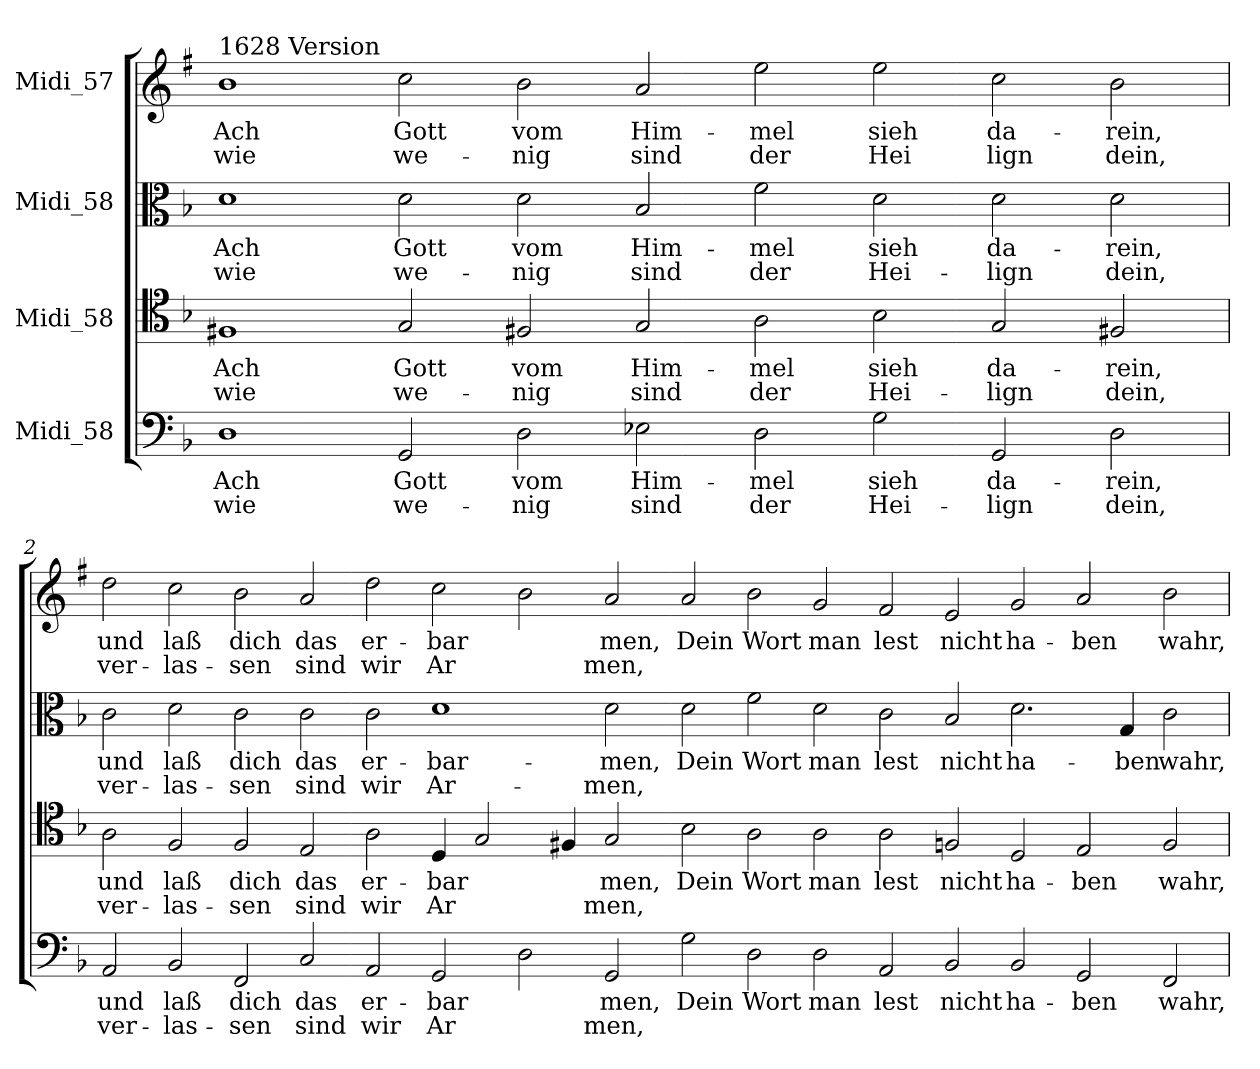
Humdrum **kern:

**kern	**text	**text	**kern	**text	**text	**kern	**text	**text	**kern	**text	**text
*part4	*part4	*part4	*part3	*part3	*part3	*part2	*part2	*part2	*part1	*part1	*part1
*staff4	*staff4	*staff4	*staff3	*staff3	*staff3	*staff2	*staff2	*staff2	*staff1	*staff1	*staff1
*I"Midi_58	*	*	*I"Midi_58	*	*	*I"Midi_58	*	*	*I"Midi_57	*	*
*clefF4	*	*	*clefC4	*	*	*clefC3	*	*	*clefG2	*	*
*	*	*	*	*	*	*	*	*	*ITrd1c2	*	*
*k[b-]	*	*	*k[b-]	*	*	*k[b-]	*	*	*k[b-]	*	*
*F:	*	*	*F:	*	*	*F:	*	*	*F:	*	*
=1	=1	=1	=1	=1	=1	=1	=1	=1	=1	=1	=1
!	!	!	!	!	!	!	!	!	!LO:TX:a:t=1628 Version	!	!
!	!LO:LY:b	!LO:LY:b	!	!LO:LY:b	!LO:LY:b	!	!LO:LY:b	!LO:LY:b	!	!LO:LY:b	!LO:LY:b
1D	Ach	wie	1F#X	Ach	wie	1d	Ach	wie	1a	Ach	wie
!	!LO:LY:b	!LO:LY:b	!	!LO:LY:b	!LO:LY:b	!	!LO:LY:b	!LO:LY:b	!	!LO:LY:b	!LO:LY:b
2GG	Gott	we-	2G	Gott	we-	2d	Gott	we-	2b-	Gott	we-
!	!LO:LY:b	!LO:LY:b	!	!LO:LY:b	!LO:LY:b	!	!LO:LY:b	!LO:LY:b	!	!LO:LY:b	!LO:LY:b
2D	-vom	nig	2F#X	-vom	nig	2d	-vom	nig	2a	-vom	nig
!	!LO:LY:b	!LO:LY:b	!	!LO:LY:b	!LO:LY:b	!	!LO:LY:b	!LO:LY:b	!	!LO:LY:b	!LO:LY:b
2E-X	Him-	-sind	2G	Him-	-sind	2B-	Him-	-sind	2g	Him-	-sind
!	!LO:LY:b	!LO:LY:b	!	!LO:LY:b	!LO:LY:b	!	!LO:LY:b	!LO:LY:b	!	!LO:LY:b	!LO:LY:b
2D	mel	der	2A	mel	der	2f	mel	der	2dd	mel	der
!	!LO:LY:b	!LO:LY:b	!	!LO:LY:b	!LO:LY:b	!	!LO:LY:b	!LO:LY:b	!	!LO:LY:b	!LO:LY:b
2G	sieh	Hei-	2B-	sieh	Hei-	2d	sieh	Hei-	2dd	sieh	Hei
!	!LO:LY:b	!LO:LY:b	!	!LO:LY:b	!LO:LY:b	!	!LO:LY:b	!LO:LY:b	!	!LO:LY:b	!LO:LY:b
2GG	-da-	-lign	2G	-da-	-lign	2d	-da-	-lign	2b-	da-	-lign
!	!LO:LY:b	!LO:LY:b	!	!LO:LY:b	!LO:LY:b	!	!LO:LY:b	!LO:LY:b	!	!LO:LY:b	!LO:LY:b
2D	rein,	dein,	2F#X	rein,	dein,	2d	rein,	dein,	2a	rein,	dein,
=2	=2	=2	=2	=2	=2	=2	=2	=2	=2	=2	=2
!	!LO:LY:b	!LO:LY:b	!	!LO:LY:b	!LO:LY:b	!	!LO:LY:b	!LO:LY:b	!	!LO:LY:b	!LO:LY:b
2AA	und	ver-	2A	und	ver-	2c	und	ver-	2cc	und	ver-
!	!LO:LY:b	!LO:LY:b	!	!LO:LY:b	!LO:LY:b	!	!LO:LY:b	!LO:LY:b	!	!LO:LY:b	!LO:LY:b
2BB-	-laß	las-	2F	-laß	las-	2d	-laß	las-	2b-	-laß	las-
!	!LO:LY:b	!LO:LY:b	!	!LO:LY:b	!LO:LY:b	!	!LO:LY:b	!LO:LY:b	!	!LO:LY:b	!LO:LY:b
2FF	-dich	sen	2F	-dich	sen	2c	-dich	sen	2a	-dich	sen
!	!LO:LY:b	!LO:LY:b	!	!LO:LY:b	!LO:LY:b	!	!LO:LY:b	!LO:LY:b	!	!LO:LY:b	!LO:LY:b
2C	das	sind	2E	das	sind	2c	das	sind	2g	das	sind
!	!LO:LY:b	!LO:LY:b	!	!LO:LY:b	!LO:LY:b	!	!LO:LY:b	!LO:LY:b	!	!LO:LY:b	!LO:LY:b
2AA	er-	-wir	2A	er-	-wir	2c	er-	-wir	2cc	er-	-wir
!	!LO:LY:b	!LO:LY:b	!	!LO:LY:b	!LO:LY:b	!	!LO:LY:b	!LO:LY:b	!	!LO:LY:b	!LO:LY:b
2GG	bar	Ar	4D	bar	Ar	1d	bar-	-Ar-	2b-	bar	Ar
.	.	.	2G	.	.	.	.	.	.	.	.
2D	.	.	.	.	.	.	.	.	2a	.	.
.	.	.	4F#X	.	.	.	.	.	.	.	.
!	!LO:LY:b	!LO:LY:b	!	!LO:LY:b	!LO:LY:b	!	!LO:LY:b	!LO:LY:b	!	!LO:LY:b	!LO:LY:b
2GG	men,	men,	2G	men,	men,	2d	-men,	men,	2g	men,	men,
!!LO:LB:g=z
=3-	=3-	=3-	=3-	=3-	=3-	=3-	=3-	=3-	=3-	=3-	=3-
!	!LO:LY:b	!	!	!LO:LY:b	!	!	!LO:LY:b	!	!	!LO:LY:b	!
2G	Dein	.	2B-	Dein	.	2d	Dein	.	2g	Dein	.
!	!LO:LY:b	!	!	!LO:LY:b	!	!	!LO:LY:b	!	!	!LO:LY:b	!
2D	Wort	.	2A	Wort	.	2f	Wort	.	2a	Wort	.
!	!LO:LY:b	!	!	!LO:LY:b	!	!	!LO:LY:b	!	!	!LO:LY:b	!
2D	man	.	2A	man	.	2d	man	.	2f	man	.
!	!LO:LY:b	!	!	!LO:LY:b	!	!	!LO:LY:b	!	!	!LO:LY:b	!
2AA	lest	.	2A	lest	.	2c	lest	.	2e	lest	.
!	!LO:LY:b	!	!	!LO:LY:b	!	!	!LO:LY:b	!	!	!LO:LY:b	!
2BB-	nicht	.	2F	nicht	.	2B-	nicht	.	2d	nicht	.
!	!LO:LY:b	!	!	!LO:LY:b	!	!	!LO:LY:b	!	!	!LO:LY:b	!
2BB-	ha-	.	2D	ha-	.	2.d	ha-	.	2f	ha-	.
!	!LO:LY:b	!	!	!LO:LY:b	!	!	!	!	!	!LO:LY:b	!
2GG	-ben	.	2E	-ben	.	.	.	.	2g	-ben	.
!	!	!	!	!	!	!	!LO:LY:b	!	!	!	!
.	.	.	.	.	.	4G	-ben	.	.	.	.
!	!LO:LY:b	!	!	!LO:LY:b	!	!	!LO:LY:b	!	!	!LO:LY:b	!
2FF	wahr,	.	2F	wahr,	.	2c	wahr,	.	2a	wahr,	.
=	=	=	=	=	=	=	=	=	=	=	=
*-	*-	*-	*-	*-	*-	*-	*-	*-	*-	*-	*-
